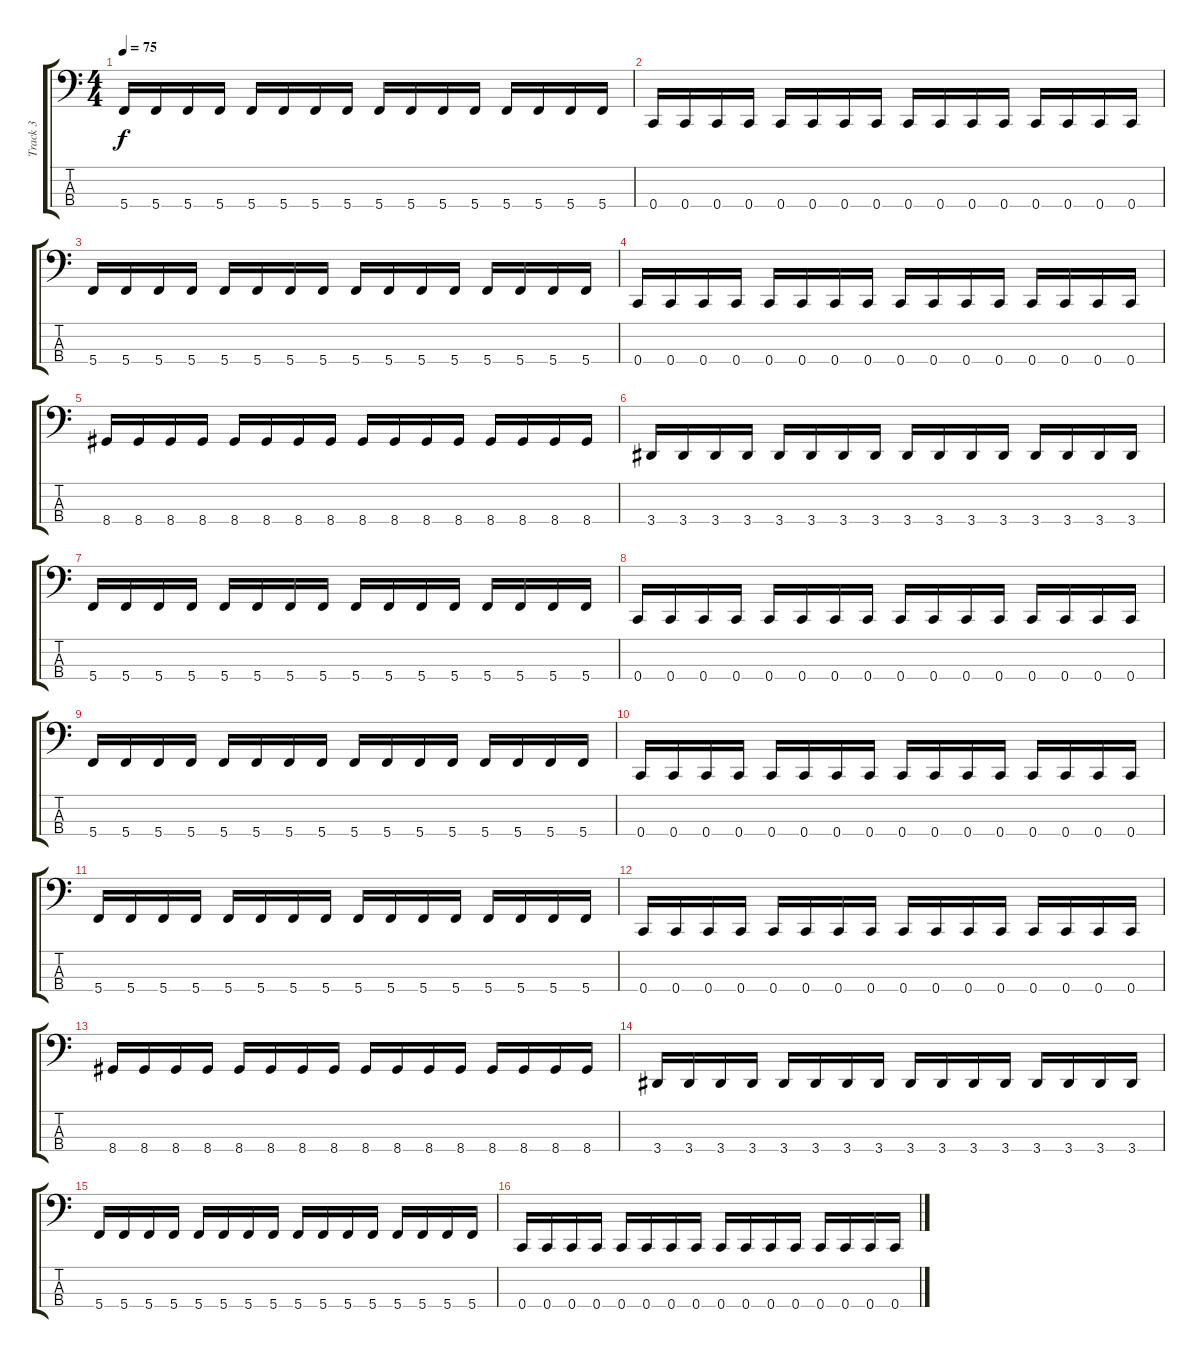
\track ("Track 3" "Track 3") {instrument electricbasspick}
\staff {score tabs}
\tuning (F2 C2 G1 C1) {hide}
\ts (4 4)
\tempo 75
\clef f4
\ks c
5.4.16{dy f instrument electricbasspick} 5.4.16 5.4.16 5.4.16 5.4.16 5.4.16 5.4.16 5.4.16 5.4.16 5.4.16 5.4.16 5.4.16 5.4.16 5.4.16 5.4.16 5.4.16 |
0.4.16 0.4.16 0.4.16 0.4.16 0.4.16 0.4.16 0.4.16 0.4.16 0.4.16 0.4.16 0.4.16 0.4.16 0.4.16 0.4.16 0.4.16 0.4.16 |
5.4.16 5.4.16 5.4.16 5.4.16 5.4.16 5.4.16 5.4.16 5.4.16 5.4.16 5.4.16 5.4.16 5.4.16 5.4.16 5.4.16 5.4.16 5.4.16 |
0.4.16 0.4.16 0.4.16 0.4.16 0.4.16 0.4.16 0.4.16 0.4.16 0.4.16 0.4.16 0.4.16 0.4.16 0.4.16 0.4.16 0.4.16 0.4.16 |
8.4.16 8.4.16 8.4.16 8.4.16 8.4.16 8.4.16 8.4.16 8.4.16 8.4.16 8.4.16 8.4.16 8.4.16 8.4.16 8.4.16 8.4.16 8.4.16 |
3.4.16 3.4.16 3.4.16 3.4.16 3.4.16 3.4.16 3.4.16 3.4.16 3.4.16 3.4.16 3.4.16 3.4.16 3.4.16 3.4.16 3.4.16 3.4.16 |
5.4.16 5.4.16 5.4.16 5.4.16 5.4.16 5.4.16 5.4.16 5.4.16 5.4.16 5.4.16 5.4.16 5.4.16 5.4.16 5.4.16 5.4.16 5.4.16 |
0.4.16 0.4.16 0.4.16 0.4.16 0.4.16 0.4.16 0.4.16 0.4.16 0.4.16 0.4.16 0.4.16 0.4.16 0.4.16 0.4.16 0.4.16 0.4.16 |
5.4.16 5.4.16 5.4.16 5.4.16 5.4.16 5.4.16 5.4.16 5.4.16 5.4.16 5.4.16 5.4.16 5.4.16 5.4.16 5.4.16 5.4.16 5.4.16 |
0.4.16 0.4.16 0.4.16 0.4.16 0.4.16 0.4.16 0.4.16 0.4.16 0.4.16 0.4.16 0.4.16 0.4.16 0.4.16 0.4.16 0.4.16 0.4.16 |
5.4.16 5.4.16 5.4.16 5.4.16 5.4.16 5.4.16 5.4.16 5.4.16 5.4.16 5.4.16 5.4.16 5.4.16 5.4.16 5.4.16 5.4.16 5.4.16 |
0.4.16 0.4.16 0.4.16 0.4.16 0.4.16 0.4.16 0.4.16 0.4.16 0.4.16 0.4.16 0.4.16 0.4.16 0.4.16 0.4.16 0.4.16 0.4.16 |
8.4.16 8.4.16 8.4.16 8.4.16 8.4.16 8.4.16 8.4.16 8.4.16 8.4.16 8.4.16 8.4.16 8.4.16 8.4.16 8.4.16 8.4.16 8.4.16 |
3.4.16 3.4.16 3.4.16 3.4.16 3.4.16 3.4.16 3.4.16 3.4.16 3.4.16 3.4.16 3.4.16 3.4.16 3.4.16 3.4.16 3.4.16 3.4.16 |
5.4.16 5.4.16 5.4.16 5.4.16 5.4.16 5.4.16 5.4.16 5.4.16 5.4.16 5.4.16 5.4.16 5.4.16 5.4.16 5.4.16 5.4.16 5.4.16 |
0.4.16 0.4.16 0.4.16 0.4.16 0.4.16 0.4.16 0.4.16 0.4.16 0.4.16 0.4.16 0.4.16 0.4.16 0.4.16 0.4.16 0.4.16 0.4.16
